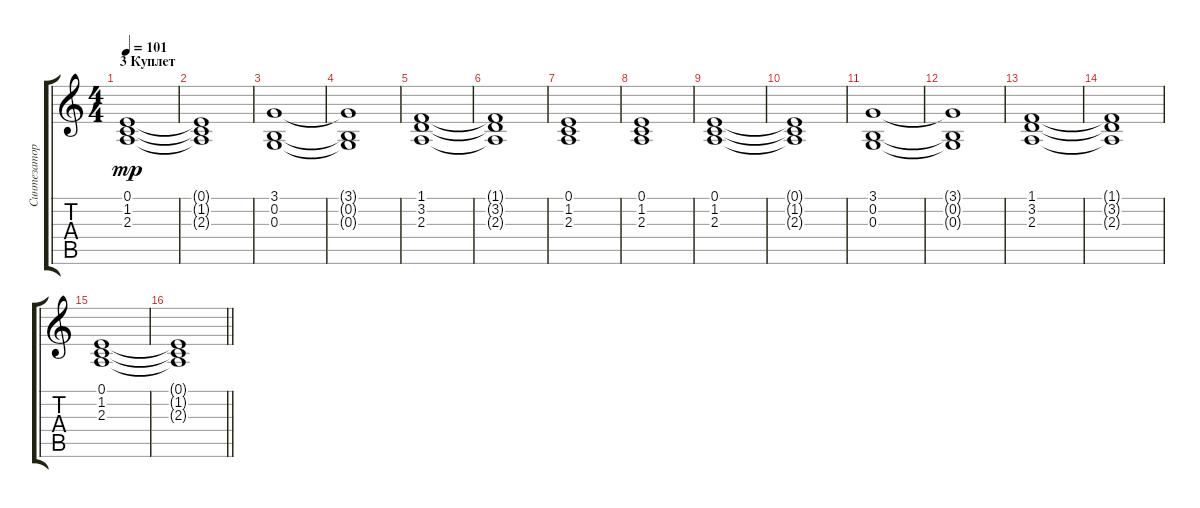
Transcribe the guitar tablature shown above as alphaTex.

\track ("Синтезатор" "Синтезатор") {instrument synthstrings1}
\staff {score tabs}
\tuning (E4 B3 G3 D3 A2 E2) {hide}
\ts (4 4)
\section ("" "3 Куплет")
\tempo 101
\clef g2
\ks c
(0.1 1.2 2.3).1{dy mp} |
(0.1{t} 1.2{t} 2.3{t}).1 |
(3.1 0.2 0.3).1 |
(3.1{t} 0.2{t} 0.3{t}).1 |
(1.1 3.2 2.3).1 |
(1.1{t} 3.2{t} 2.3{t}).1 |
(0.1 1.2 2.3).1 |
(0.1 1.2 2.3).1 |
(0.1 1.2 2.3).1 |
(0.1{t} 1.2{t} 2.3{t}).1 |
(3.1 0.2 0.3).1 |
(3.1{t} 0.2{t} 0.3{t}).1 |
(1.1 3.2 2.3).1 |
(1.1{t} 3.2{t} 2.3{t}).1 |
(0.1 1.2 2.3).1 |
\barLineRight lightlight
(0.1{t} 1.2{t} 2.3{t}).1
